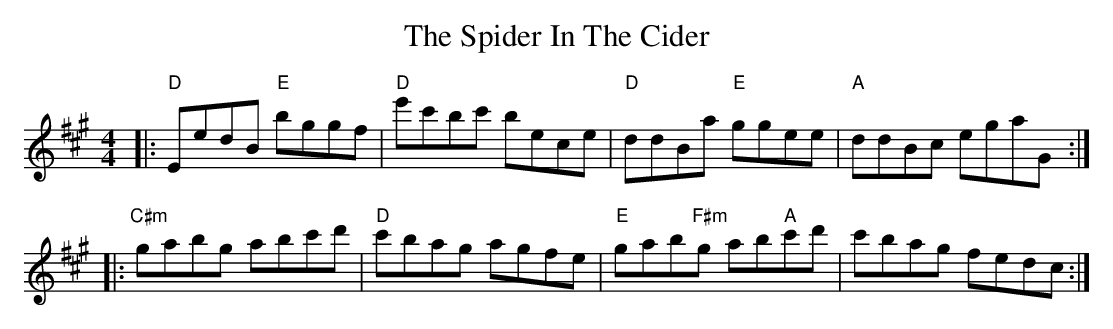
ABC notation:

X:1
T: The Spider In The Cider
M: 4/4
L: 1/8
K: Amaj
|:"D"EedB "E"bggf |"D"e'c'bc' bece |"D"ddBa "E"ggee |"A"ddBc egaG :|
|:"C#m"gabg abc'd' |"D"c'bag agfe |"E"gab"F#m"g ab"A"c'd' |c'bag fedc :|
